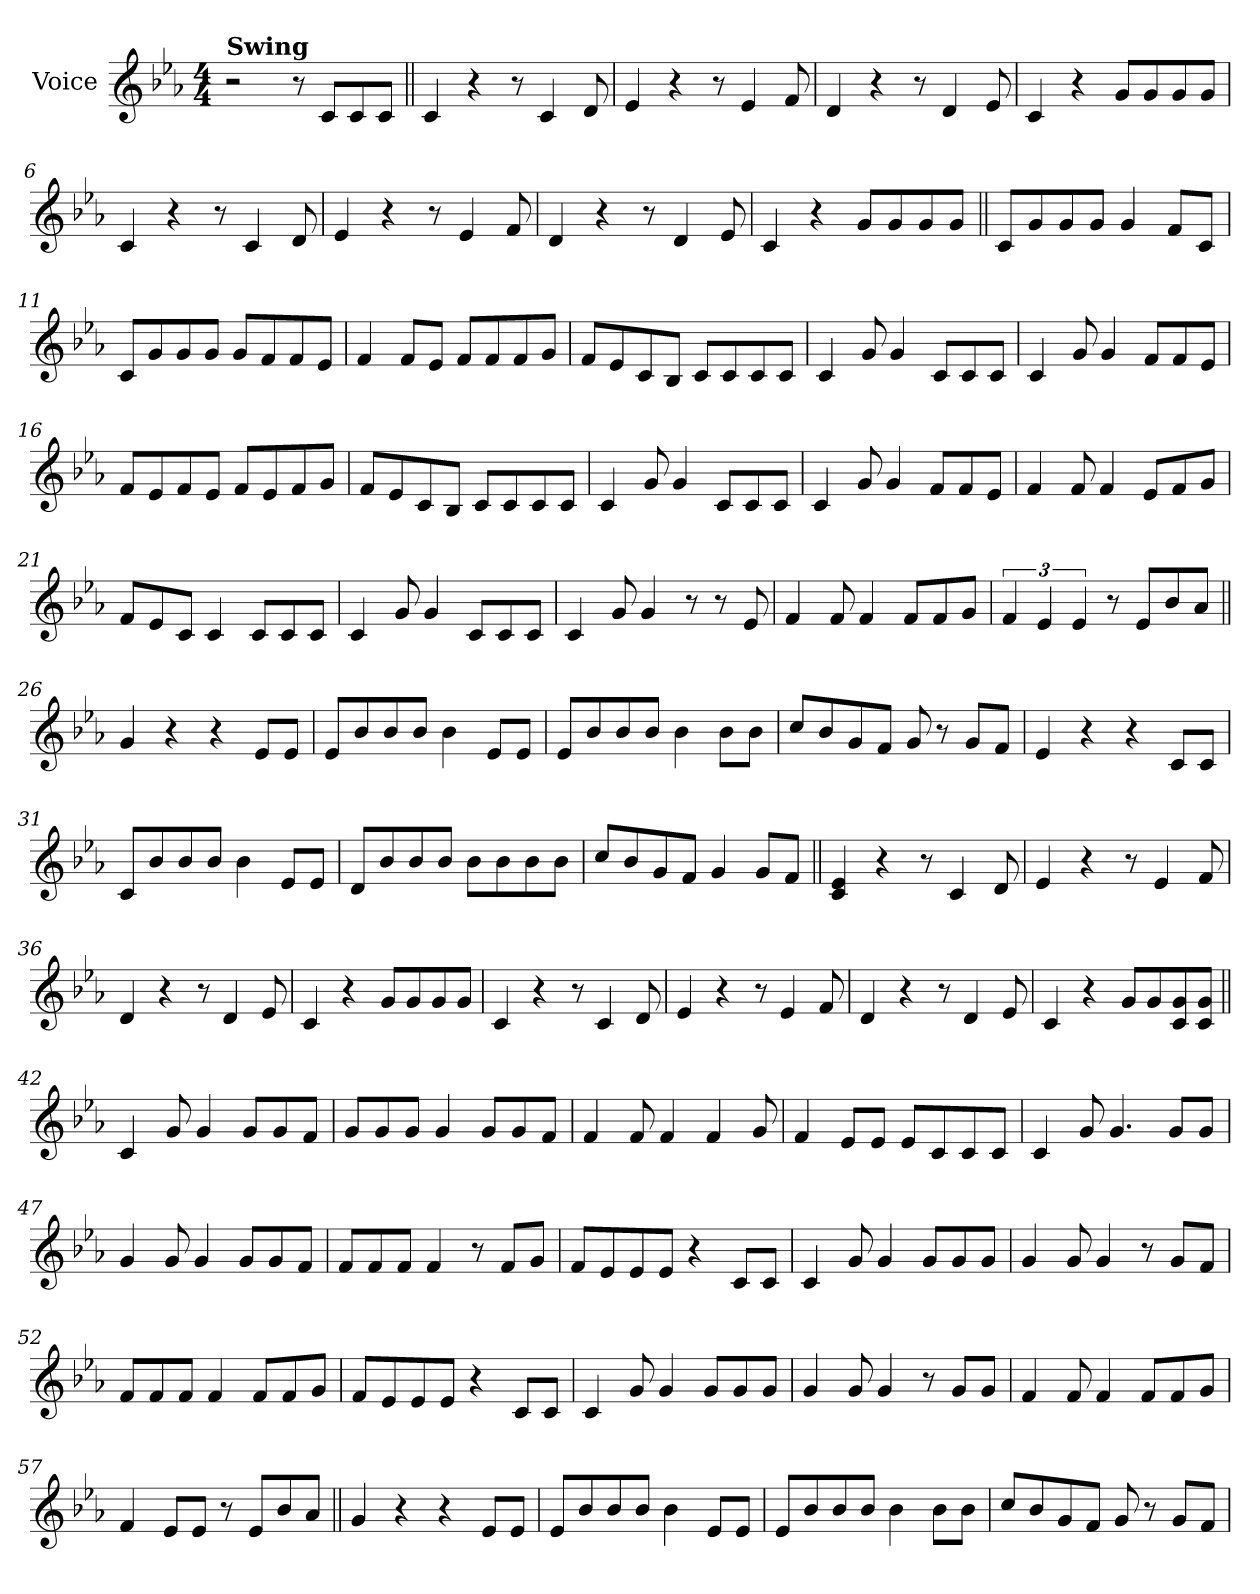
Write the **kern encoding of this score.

**kern
*part1
*staff1
*I"Voice
*I'Vc.
*clefG2
*k[b-e-a-]
*M4/4
*MM180
=1
!LO:TX:a:B:t=Swing
2r
8r
8cL
8c
8cJ
=2||
4c
4r
8r
4c
8d
=3
4e-
4r
8r
4e-
8f
=4
4d
4r
8r
4d
8e-
=5
4c
4r
8gL
8g
8g
8gJ
=6
4c
4r
8r
4c
8d
=7
4e-
4r
8r
4e-
8f
=8
4d
4r
8r
4d
8e-
=9
4c
4r
8gL
8g
8g
8gJ
=10||
8cL
8g
8g
8gJ
4g
8fL
8cJ
=11
8cL
8g
8g
8gJ
8gL
8f
8f
8e-J
=12
4f
8fL
8e-J
8fL
8f
8f
8gJ
=13
8fL
8e-
8c
8B-J
8cL
8c
8c
8cJ
=14
4c
8g
4g
8cL
8c
8cJ
=15
4c
8g
4g
8fL
8f
8e-J
=16
8fL
8e-
8f
8e-J
8fL
8e-
8f
8gJ
=17
8fL
8e-
8c
8B-J
8cL
8c
8c
8cJ
=18
4c
8g
4g
8cL
8c
8cJ
=19
4c
8g
4g
8fL
8f
8e-J
=20
4f
8f
4f
8e-L
8f
8gJ
=21
8fL
8e-
8cJ
4c
8cL
8c
8cJ
=22
4c
8g
4g
8cL
8c
8cJ
=23
4c
8g
4g
8r
8r
8e-
=24
4f
8f
4f
8fL
8f
8gJ
=25
6f
6e-
6e-
8r
8e-L
8b-
8a-J
=26||
4g
4r
4r
8e-L
8e-J
=27
8e-L
8b-
8b-
8b-J
4b-
8e-L
8e-J
=28
8e-L
8b-
8b-
8b-J
4b-
8b-L
8b-J
=29
8ccL
8b-
8g
8fJ
8g
8r
8gL
8fJ
=30
4e-
4r
4r
8cL
8cJ
=31
8cL
8b-
8b-
8b-J
4b-
8e-L
8e-J
=32
8dL
8b-
8b-
8b-J
8b-L
8b-
8b-
8b-J
=33
8ccL
8b-
8g
8fJ
4g
8gL
8fJ
=34||
4c 4e-
4r
8r
4c
8d
=35
4e-
4r
8r
4e-
8f
=36
4d
4r
8r
4d
8e-
=37
4c
4r
8gL
8g
8g
8gJ
=38
4c
4r
8r
4c
8d
=39
4e-
4r
8r
4e-
8f
=40
4d
4r
8r
4d
8e-
=41
4c
4r
8gL
8g
8c 8g
8c 8gJ
=42||
4c
8g
4g
8gL
8g
8fJ
=43
8gL
8g
8gJ
4g
8gL
8g
8fJ
=44
4f
8f
4f
4f
8g
=45
4f
8e-L
8e-J
8e-L
8c
8c
8cJ
=46
4c
8g
4.g
8gL
8gJ
=47
4g
8g
4g
8gL
8g
8fJ
=48
8fL
8f
8fJ
4f
8r
8fL
8gJ
=49
8fL
8e-
8e-
8e-J
4r
8cL
8cJ
=50
4c
8g
4g
8gL
8g
8gJ
=51
4g
8g
4g
8r
8gL
8fJ
=52
8fL
8f
8fJ
4f
8fL
8f
8gJ
=53
8fL
8e-
8e-
8e-J
4r
8cL
8cJ
=54
4c
8g
4g
8gL
8g
8gJ
=55
4g
8g
4g
8r
8gL
8gJ
=56
4f
8f
4f
8fL
8f
8gJ
=57
4f
8e-L
8e-J
8r
8e-L
8b-
8a-J
=58||
4g
4r
4r
8e-L
8e-J
=59
8e-L
8b-
8b-
8b-J
4b-
8e-L
8e-J
=60
8e-L
8b-
8b-
8b-J
4b-
8b-L
8b-J
=61
8ccL
8b-
8g
8fJ
8g
8r
8gL
8fJ
=
*-
